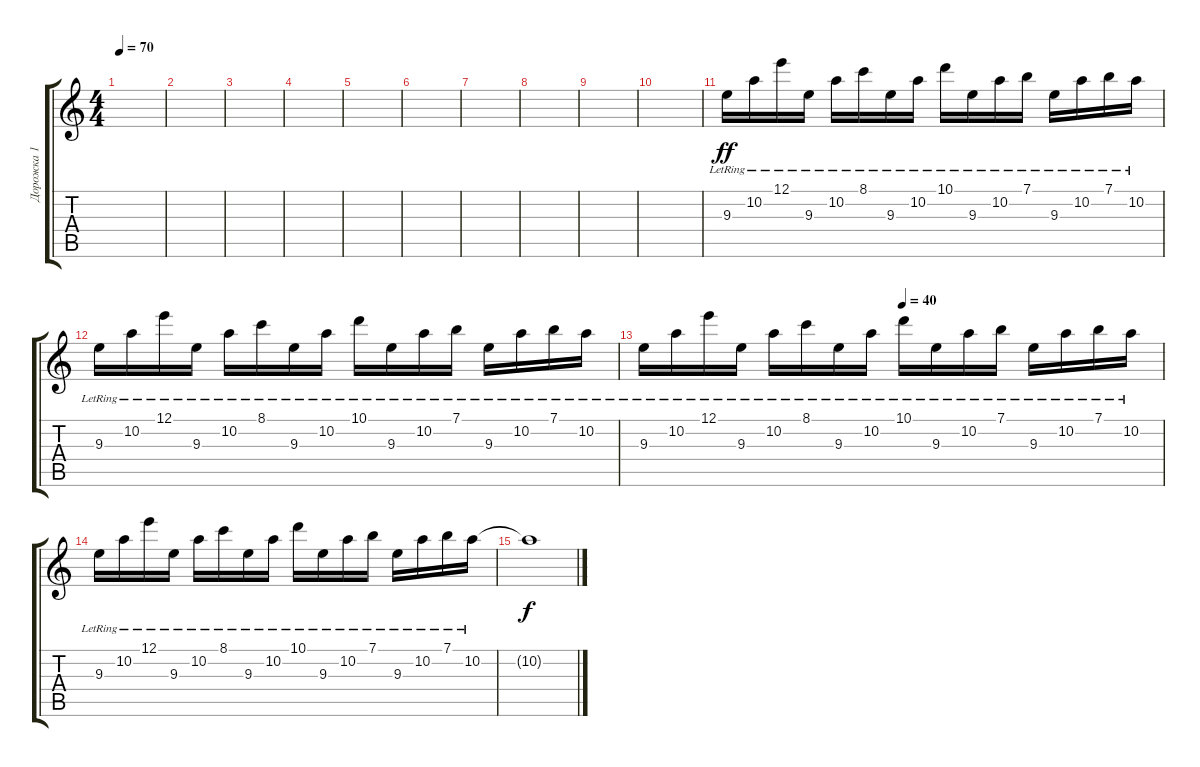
\track ("Дорожка 1" "Дорожка 1") {instrument electricguitarjazz}
\staff {score tabs}
\tuning (E4 B3 G3 D3 A2 E2) {hide}
\ts (4 4)
\tempo 70
\clef g2
\ks c
|
|
|
|
|
|
|
|
|
|
9.3{lr}.16{dy ff} 10.2{lr}.16 12.1{lr}.16 9.3{lr}.16 10.2{lr}.16 8.1{lr}.16 9.3{lr}.16 10.2{lr}.16 10.1{lr}.16 9.3{lr}.16 10.2{lr}.16 7.1{lr}.16 9.3{lr}.16 10.2{lr}.16 7.1{lr}.16 10.2{lr}.16 |
9.3{lr}.16 10.2{lr}.16 12.1{lr}.16 9.3{lr}.16 10.2{lr}.16 8.1{lr}.16 9.3{lr}.16 10.2{lr}.16 10.1{lr}.16 9.3{lr}.16 10.2{lr}.16 7.1{lr}.16 9.3{lr}.16 10.2{lr}.16 7.1{lr}.16 10.2{lr}.16 |
\tempo (40 0.5)
9.3{lr}.16 10.2{lr}.16 12.1{lr}.16 9.3{lr}.16 10.2{lr}.16 8.1{lr}.16 9.3{lr}.16 10.2{lr}.16 10.1{lr}.16 9.3{lr}.16 10.2{lr}.16 7.1{lr}.16 9.3{lr}.16 10.2{lr}.16 7.1{lr}.16 10.2{lr}.16 |
9.3{lr}.16 10.2{lr}.16 12.1{lr}.16 9.3{lr}.16 10.2{lr}.16 8.1{lr}.16 9.3{lr}.16 10.2{lr}.16 10.1{lr}.16 9.3{lr}.16 10.2{lr}.16 7.1{lr}.16 9.3{lr}.16 10.2{lr}.16 7.1{lr}.16 10.2{lr}.16 |
10.2{t}.1{dy f}
